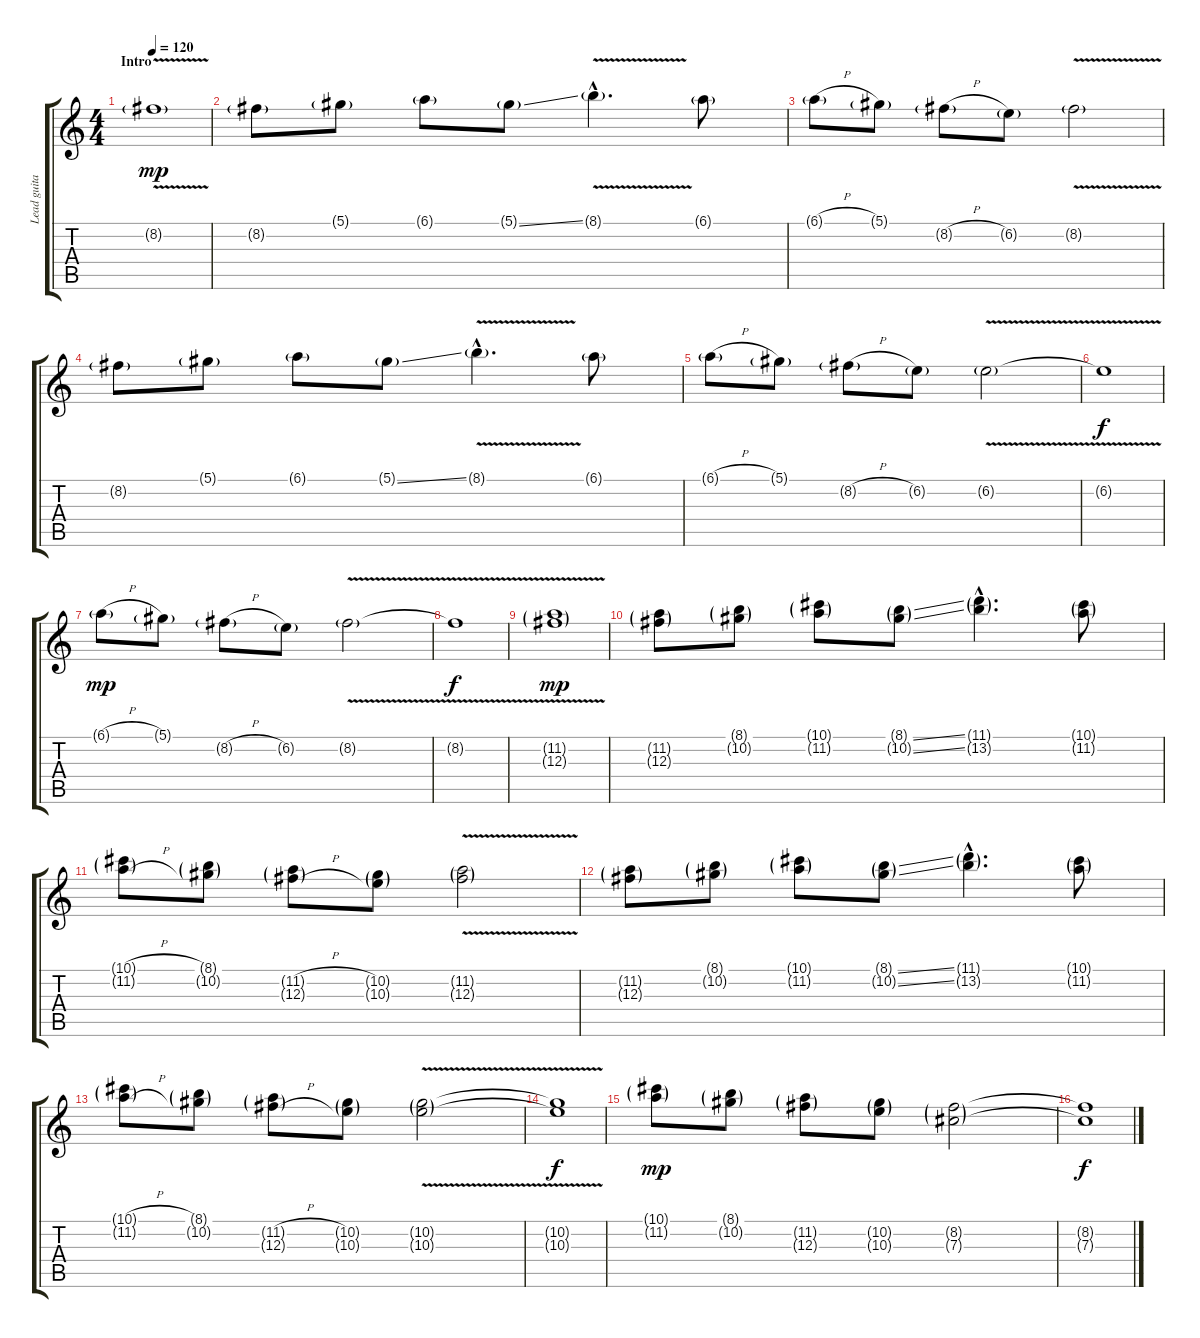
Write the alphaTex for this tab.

\track ("Lead guitar" "Lead guita") {instrument acousticguitarsteel}
\staff {score tabs}
\tuning (Eb4 Bb3 Gb3 Db3 Ab2 Eb2) {hide}
\ts (4 4)
\section ("" "Intro")
\tempo 120
\clef g2
\ks c
8.2{v g}.1{dy mp instrument acousticguitarsteel} |
8.2{g}.8 5.1{g}.8 6.1{g}.8 5.1{ss g}.8 8.1{v g hac}.4{d} 6.1{g}.8 |
6.1{h g}.8 5.1{g}.8 8.2{h g}.8 6.2{g}.8 8.2{v g}.2 |
8.2{g}.8 5.1{g}.8 6.1{g}.8 5.1{ss g}.8 8.1{v g hac}.4{d} 6.1{g}.8 |
6.1{h g}.8 5.1{g}.8 8.2{h g}.8 6.2{g}.8 6.2{v g}.2 |
6.2{t}.1{dy f} |
6.1{h g}.8{dy mp} 5.1{g}.8 8.2{h g}.8 6.2{g}.8 8.2{v g}.2 |
8.2{t}.1{dy f} |
(11.2{v g} 12.3{g}).1{dy mp} |
(11.2{g} 12.3{g}).8 (8.1{g} 10.2{g}).8 (10.1{g} 11.2{g}).8 (8.1{ss g} 10.2{ss g}).8 (11.1{g hac} 13.2{g hac}).4{d} (10.1{g} 11.2{g}).8 |
(10.1{h g} 11.2{h g}).8 (8.1{g} 10.2{g}).8 (11.2{h g} 12.3{h g}).8 (10.2{g} 10.3{g}).8 (11.2{v g} 12.3{g}).2 |
(11.2{g} 12.3{g}).8 (8.1{g} 10.2{g}).8 (10.1{g} 11.2{g}).8 (8.1{ss g} 10.2{ss g}).8 (11.1{g hac} 13.2{g hac}).4{d} (10.1{g} 11.2{g}).8 |
(10.1{h g} 11.2{h g}).8 (8.1{g} 10.2{g}).8 (11.2{h g} 12.3{h g}).8 (10.2{g} 10.3{g}).8 (10.2{v g} 10.3{v g}).2 |
(10.2{t} 10.3{t}).1{dy f} |
(10.1{g} 11.2{g}).8{dy mp} (8.1{g} 10.2{g}).8 (11.2{g} 12.3{g}).8 (10.2{g} 10.3{g}).8 (8.2{g} 7.3{g}).2 |
(8.2{t} 7.3{t}).1{dy f}
